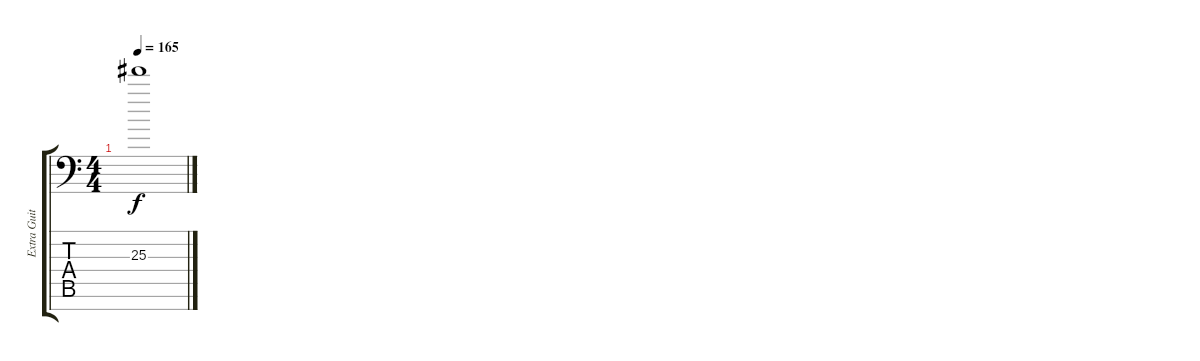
\track ("Extra Guitar" "Extra Guit") {instrument electricguitarmuted}
\staff {score tabs}
\tuning (D4 A3 F3 C3 G2 D2 A1) {hide}
\ts (4 4)
\tempo 165
\clef f4
\ks c
25.3{t}.1{dy f}
